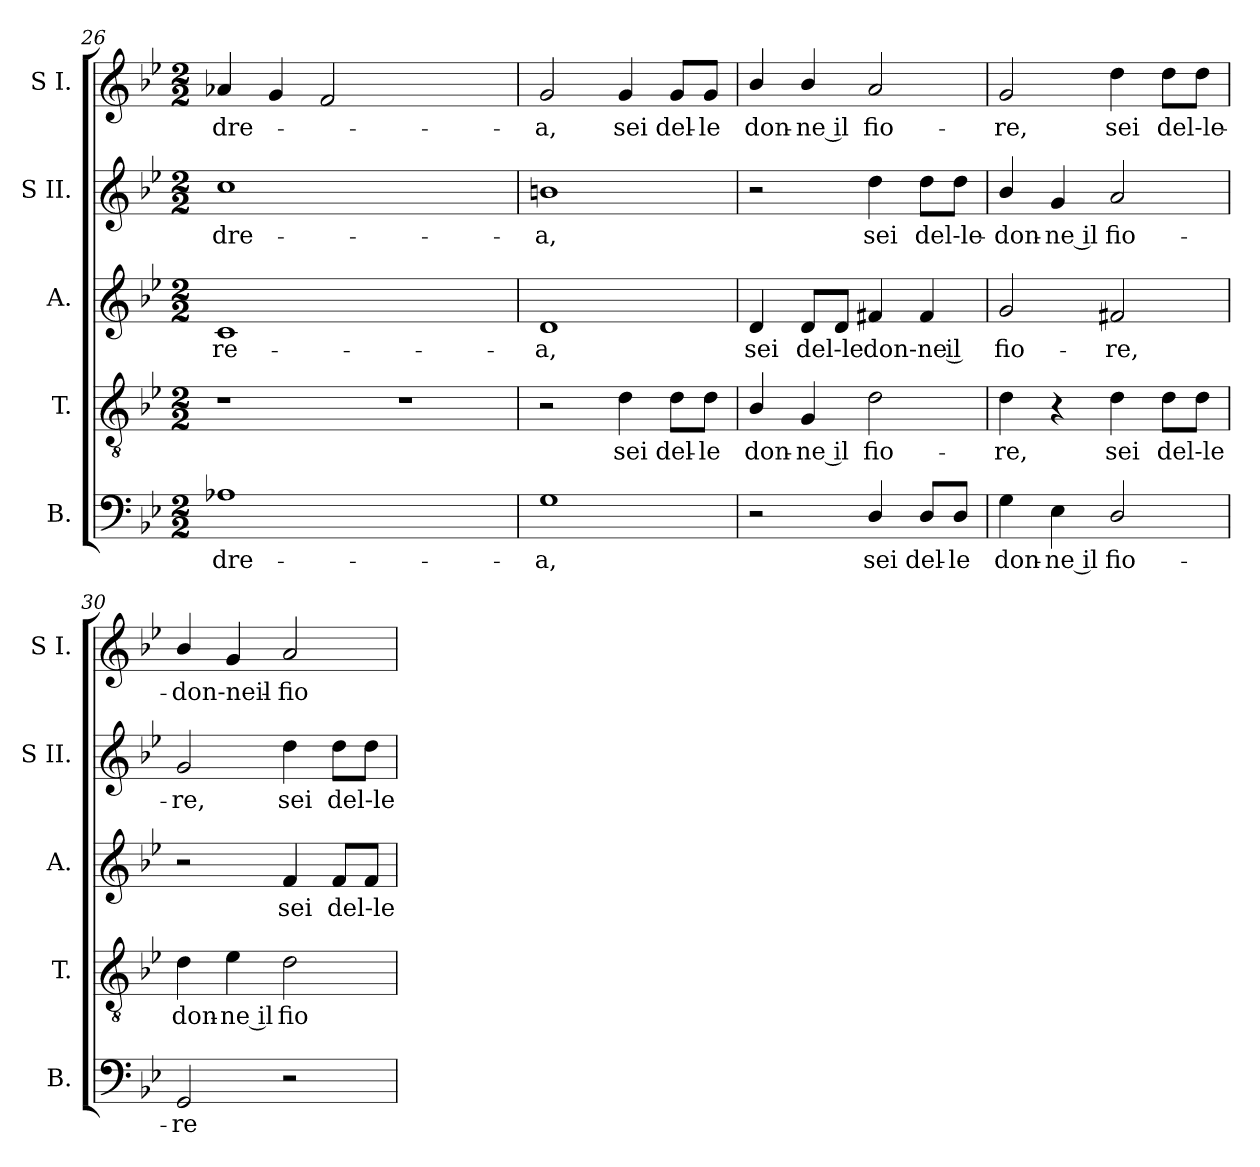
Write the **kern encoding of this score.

**kern	**text	**kern	**text	**kern	**text	**kern	**text	**kern	**text
*part5	*part5	*part4	*part4	*part3	*part3	*part2	*part2	*part1	*part1
*staff5	*staff5	*staff4	*staff4	*staff3	*staff3	*staff2	*staff2	*staff1	*staff1
*I"B.	*	*I"T.	*	*I"A.	*	*I"S II.	*	*I"S I.	*
*I'B.	*	*I'T.	*	*I'A.	*	*I'S II.	*	*I'S I.	*
*clefF4	*	*clefGv2	*	*clefG2	*	*clefG2	*	*clefG2	*
*	*	*ITrd7c12	*	*	*	*	*	*	*
*k[b-e-]	*	*k[b-e-]	*	*k[b-e-]	*	*k[b-e-]	*	*k[b-e-]	*
*B-:	*	*B-:	*	*B-:	*	*B-:	*	*B-:	*
*M2/2	*	*M2/2	*	*M2/2	*	*M2/2	*	*M2/2	*
=26	=26	=26	=26	=26	=26	=26	=26	=26	=26
!	!LO:LY:b:color=#000000	!	!	!	!	!	!	!	!
!	!	!	!	!	!LO:LY:b:color=#000000	!	!	!	!
!	!	!	!	!	!	!	!LO:LY:b:color=#000000	!	!
!	!	!	!	!	!	!	!	!	!LO:LY:b:color=#000000
1A-Xi	dre-	1r	.	1ci	re-	1cci	dre-	4a-Xi/	dre-
.	.	.	.	.	.	.	.	4gi/	.
.	.	.	.	.	.	.	.	2fi/	.
1ryy	.	1r	.	1ryy	.	1ryy	.	1ryy	.
=27	=27	=27	=27	=27	=27	=27	=27	=27	=27
!	!LO:LY:b:color=#000000	!	!	!	!	!	!	!	!
!	!	!	!	!	!LO:LY:b:color=#000000	!	!	!	!
!	!	!	!	!	!	!	!LO:LY:b:color=#000000	!	!
!	!	!	!	!	!	!	!	!	!LO:LY:b:color=#000000
1Gi	a,	2r	.	1di	a,	1bni	a,	2gi/	a,
!	!	!	!LO:LY:b:color=#000000	!	!	!	!	!	!
!	!	!	!	!	!	!	!	!	!LO:LY:b:color=#000000
.	.	4Di\	sei	.	.	.	.	4gi/	sei
!	!	!	!LO:LY:b:color=#000000	!	!	!	!	!	!
!	!	!	!	!	!	!	!	!	!LO:LY:b:color=#000000
.	.	8Di\L	del-	.	.	.	.	8gi/L	del-
!	!	!	!LO:LY:b:color=#000000	!	!	!	!	!	!
!	!	!	!	!	!	!	!	!	!LO:LY:b:color=#000000
.	.	8Di\J	-le	.	.	.	.	8gi/J	-le
!!LO:LB:g=z
=28	=28	=28	=28	=28	=28	=28	=28	=28	=28
!	!	!	!LO:LY:b:color=#000000	!	!	!	!	!	!
!	!	!	!	!	!LO:LY:b:color=#000000	!	!	!	!
!	!	!	!	!	!	!	!	!	!LO:LY:b:color=#000000
2r	.	4BB-i/	don-	4di/	sei	2r	.	4b-i/	don-
!	!	!	!LO:LY:b:color=#000000	!	!	!	!	!	!
!	!	!	!	!	!LO:LY:b:color=#000000	!	!	!	!
!	!	!	!	!	!	!	!	!	!LO:LY:b:color=#000000
.	.	4GGi/	-ne il	8di/L	del-le	.	.	4b-i/	-ne il
.	.	.	.	8di/J	.	.	.	.	.
!	!LO:LY:b:color=#000000	!	!	!	!	!	!	!	!
!	!	!	!LO:LY:b:color=#000000	!	!	!	!	!	!
!	!	!	!	!	!LO:LY:b:color=#000000	!	!	!	!
!	!	!	!	!	!	!	!LO:LY:b:color=#000000	!	!
!	!	!	!	!	!	!	!	!	!LO:LY:b:color=#000000
4Di/	sei	2Di\	fio-	4f#Xi/	don-ne il	4ddi\	sei	2ai/	fio-
!	!LO:LY:b:color=#000000	!	!	!	!	!	!	!	!
!	!	!	!	!	!	!	!LO:LY:b:color=#000000	!	!
8Di/L	del-	.	.	4f#i/	.	8ddi\L	del-le-	.	.
!	!LO:LY:b:color=#000000	!	!	!	!	!	!	!	!
8Di/J	-le	.	.	.	.	8ddi\J	.	.	.
=29	=29	=29	=29	=29	=29	=29	=29	=29	=29
!	!LO:LY:b:color=#000000	!	!	!	!	!	!	!	!
!	!	!	!LO:LY:b:color=#000000	!	!	!	!	!	!
!	!	!	!	!	!LO:LY:b:color=#000000	!	!	!	!
!	!	!	!	!	!	!	!LO:LY:b:color=#000000	!	!
!	!	!	!	!	!	!	!	!	!LO:LY:b:color=#000000
4Gi\	don-	4Di\	-re,	2gi/	fio-	4b-i/	don-	2gi/	-re,
!	!LO:LY:b:color=#000000	!	!	!	!	!	!	!	!
!	!	!	!	!	!	!	!LO:LY:b:color=#000000	!	!
4E-i\	-ne il	4r	.	.	.	4gi/	-ne il	.	.
!	!LO:LY:b:color=#000000	!	!	!	!	!	!	!	!
!	!	!	!LO:LY:b:color=#000000	!	!	!	!	!	!
!	!	!	!	!	!LO:LY:b:color=#000000	!	!	!	!
!	!	!	!	!	!	!	!LO:LY:b:color=#000000	!	!
!	!	!	!	!	!	!	!	!	!LO:LY:b:color=#000000
2Di/	fio-	4Di\	sei	2f#Xi/	-re,	2ai/	fio-	4ddi\	sei
!	!	!	!LO:LY:b:color=#000000	!	!	!	!	!	!
!	!	!	!	!	!	!	!	!	!LO:LY:b:color=#000000
.	.	8Di\L	del-le	.	.	.	.	8ddi\L	del-le-
.	.	8Di\J	.	.	.	.	.	8ddi\J	.
=30	=30	=30	=30	=30	=30	=30	=30	=30	=30
!	!LO:LY:b:color=#000000	!	!	!	!	!	!	!	!
!	!	!	!LO:LY:b:color=#000000	!	!	!	!	!	!
!	!	!	!	!	!	!	!LO:LY:b:color=#000000	!	!
!	!	!	!	!	!	!	!	!	!LO:LY:b:color=#000000
2GGi/	-re	4Di\	don-	2r	.	2gi/	-re,	4b-i/	don-neil-
!	!	!	!LO:LY:b:color=#000000	!	!	!	!	!	!
.	.	4E-i\	-ne il	.	.	.	.	4gi/	.
!	!	!	!LO:LY:b:color=#000000	!	!	!	!	!	!
!	!	!	!	!	!LO:LY:b:color=#000000	!	!	!	!
!	!	!	!	!	!	!	!LO:LY:b:color=#000000	!	!
!	!	!	!	!	!	!	!	!	!LO:LY:b:color=#000000
2r	.	2Di\	fio-	4fi/	sei	4ddi\	sei	2ai/	fio-
!	!	!	!	!	!LO:LY:b:color=#000000	!	!	!	!
!	!	!	!	!	!	!	!LO:LY:b:color=#000000	!	!
.	.	.	.	8fi/L	del-le-	8ddi\L	del-le-	.	.
.	.	.	.	8fi/J	.	8ddi\J	.	.	.
=	=	=	=	=	=	=	=	=	=
*-	*-	*-	*-	*-	*-	*-	*-	*-	*-
